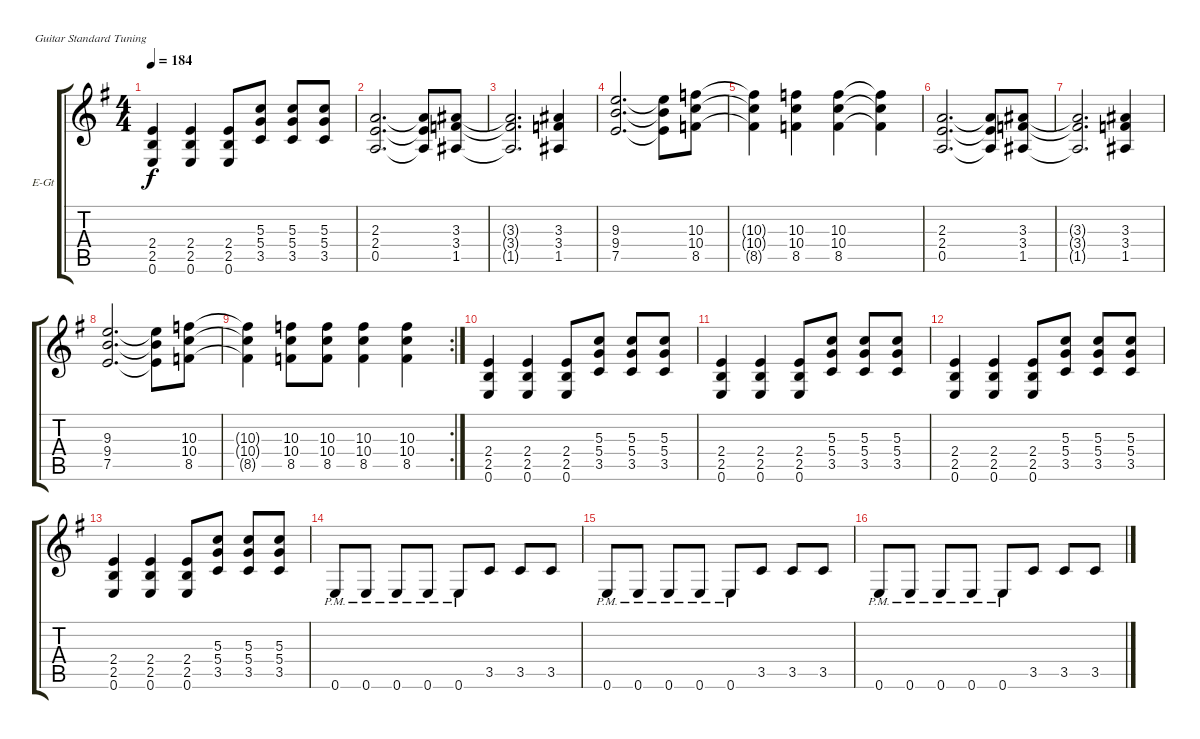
\defaultSystemsLayout 4
\bracketExtendMode groupsimilarinstruments
\firstSystemTrackNameOrientation horizontal
\otherSystemsTrackNameOrientation horizontal
\track ("Electric Guitar" "E-Gt") {instrument distortionguitar}
\staff {score tabs}
\tuning (E4 B3 G3 D3 A2 E2)
\ts (4 4)
\tempo 184
\clef g2
\ks g
(0.6 2.5 2.4).4{dy f} (0.6 2.5 2.4).4 (0.6 2.5 2.4).8 (3.5 5.4 5.3).8 (3.5 5.4 5.3).8 (3.5 5.4 5.3).8 |
(0.5 2.4 2.3).2{d} (2.3{t} 2.4{t} 0.5{t}).8 (1.5 3.4 3.3).8 |
(1.5{t} 3.4{t} 3.3{t}).2{d} (1.5 3.4 3.3).4 |
(7.5 9.4 9.3).2{d} (7.5{t} 9.4{t} 9.3{t}).8 (8.5 10.4 10.3).8 |
(8.5{t} 10.4{t} 10.3{t}).4 (8.5 10.4 10.3).4 (8.5 10.4 10.3).4 (8.5{t} 10.4{t} 10.3{t}).4 |
(0.5 2.4 2.3).2{d} (2.3{t} 2.4{t} 0.5{t}).8 (1.5 3.4 3.3).8 |
(1.5{t} 3.4{t} 3.3{t}).2{d} (1.5 3.4 3.3).4 |
(7.5 9.4 9.3).2{d} (7.5{t} 9.4{t} 9.3{t}).8 (8.5 10.4 10.3).8 |
\rc 2
(8.5{t} 10.4{t} 10.3{t}).4 (8.5 10.4 10.3).8 (8.5 10.4 10.3).8 (8.5 10.4 10.3).4 (8.5 10.4 10.3).4 |
(0.6 2.5 2.4).4 (0.6 2.5 2.4).4 (0.6 2.5 2.4).8 (3.5 5.4 5.3).8 (3.5 5.4 5.3).8 (3.5 5.4 5.3).8 |
(0.6 2.5 2.4).4 (0.6 2.5 2.4).4 (0.6 2.5 2.4).8 (3.5 5.4 5.3).8 (3.5 5.4 5.3).8 (3.5 5.4 5.3).8 |
(0.6 2.5 2.4).4 (0.6 2.5 2.4).4 (0.6 2.5 2.4).8 (3.5 5.4 5.3).8 (3.5 5.4 5.3).8 (3.5 5.4 5.3).8 |
(0.6 2.5 2.4).4 (0.6 2.5 2.4).4 (0.6 2.5 2.4).8 (3.5 5.4 5.3).8 (3.5 5.4 5.3).8 (3.5 5.4 5.3).8 |
0.6{pm}.8 0.6{pm}.8 0.6{pm}.8 0.6{pm}.8 0.6{pm}.8 3.5.8 3.5.8 3.5.8 |
0.6{pm}.8 0.6{pm}.8 0.6{pm}.8 0.6{pm}.8 0.6{pm}.8 3.5.8 3.5.8 3.5.8 |
0.6{pm}.8 0.6{pm}.8 0.6{pm}.8 0.6{pm}.8 0.6{pm}.8 3.5.8 3.5.8 3.5.8
